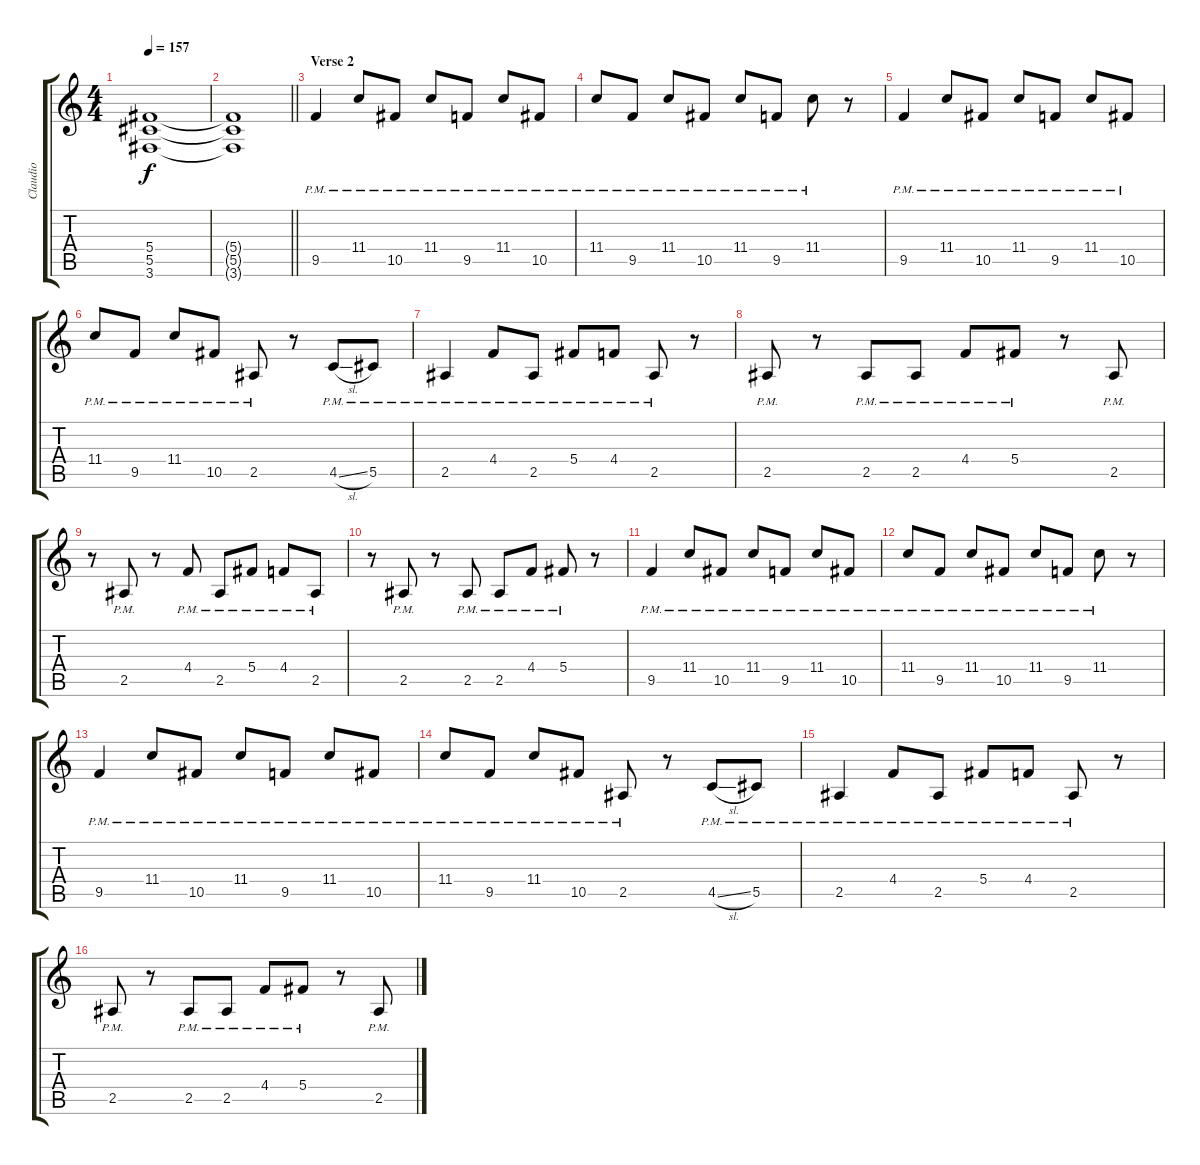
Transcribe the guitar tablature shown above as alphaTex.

\track ("Claudio" "Claudio") {instrument distortionguitar}
\staff {score tabs}
\tuning (Eb4 Bb3 Gb3 Db3 Ab2 Eb2) {hide}
\ts (4 4)
\tempo 157
\clef g2
\ks c
(5.4 5.5 3.6).1{dy f} |
\barLineRight lightlight
(5.4{t} 5.5{t} 3.6{t}).1 |
\section ("" "Verse 2")
9.5{pm}.4{instrument overdrivenguitar} 11.4{pm}.8 10.5{pm}.8 11.4{pm}.8 9.5{pm}.8 11.4{pm}.8 10.5{pm}.8 |
11.4{pm}.8 9.5{pm}.8 11.4{pm}.8 10.5{pm}.8 11.4{pm}.8 9.5{pm}.8 11.4{pm}.8 r.8 |
9.5{pm}.4 11.4{pm}.8 10.5{pm}.8 11.4{pm}.8 9.5{pm}.8 11.4{pm}.8 10.5{pm}.8 |
11.4{pm}.8 9.5{pm}.8 11.4{pm}.8 10.5{pm}.8 2.5{pm}.8 r.8 4.5{sl pm}.8 5.5{pm}.8 |
2.5{pm}.4 4.4{pm}.8 2.5{pm}.8 5.4{pm}.8 4.4{pm}.8 2.5{pm}.8 r.8 |
2.5{pm}.8 r.8 2.5{pm}.8 2.5{pm}.8 4.4{pm}.8 5.4{pm}.8 r.8 2.5{pm}.8 |
r.8 2.5{pm}.8 r.8 4.4{pm}.8 2.5{pm}.8 5.4{pm}.8 4.4{pm}.8 2.5{pm}.8 |
r.8 2.5{pm}.8 r.8 2.5{pm}.8 2.5{pm}.8 4.4{pm}.8 5.4{pm}.8 r.8 |
9.5{pm}.4 11.4{pm}.8 10.5{pm}.8 11.4{pm}.8 9.5{pm}.8 11.4{pm}.8 10.5{pm}.8 |
11.4{pm}.8 9.5{pm}.8 11.4{pm}.8 10.5{pm}.8 11.4{pm}.8 9.5{pm}.8 11.4{pm}.8 r.8 |
9.5{pm}.4 11.4{pm}.8 10.5{pm}.8 11.4{pm}.8 9.5{pm}.8 11.4{pm}.8 10.5{pm}.8 |
11.4{pm}.8 9.5{pm}.8 11.4{pm}.8 10.5{pm}.8 2.5{pm}.8 r.8 4.5{sl pm}.8 5.5{pm}.8 |
2.5{pm}.4 4.4{pm}.8 2.5{pm}.8 5.4{pm}.8 4.4{pm}.8 2.5{pm}.8 r.8 |
2.5{pm}.8 r.8 2.5{pm}.8 2.5{pm}.8 4.4{pm}.8 5.4{pm}.8 r.8 2.5{pm}.8
